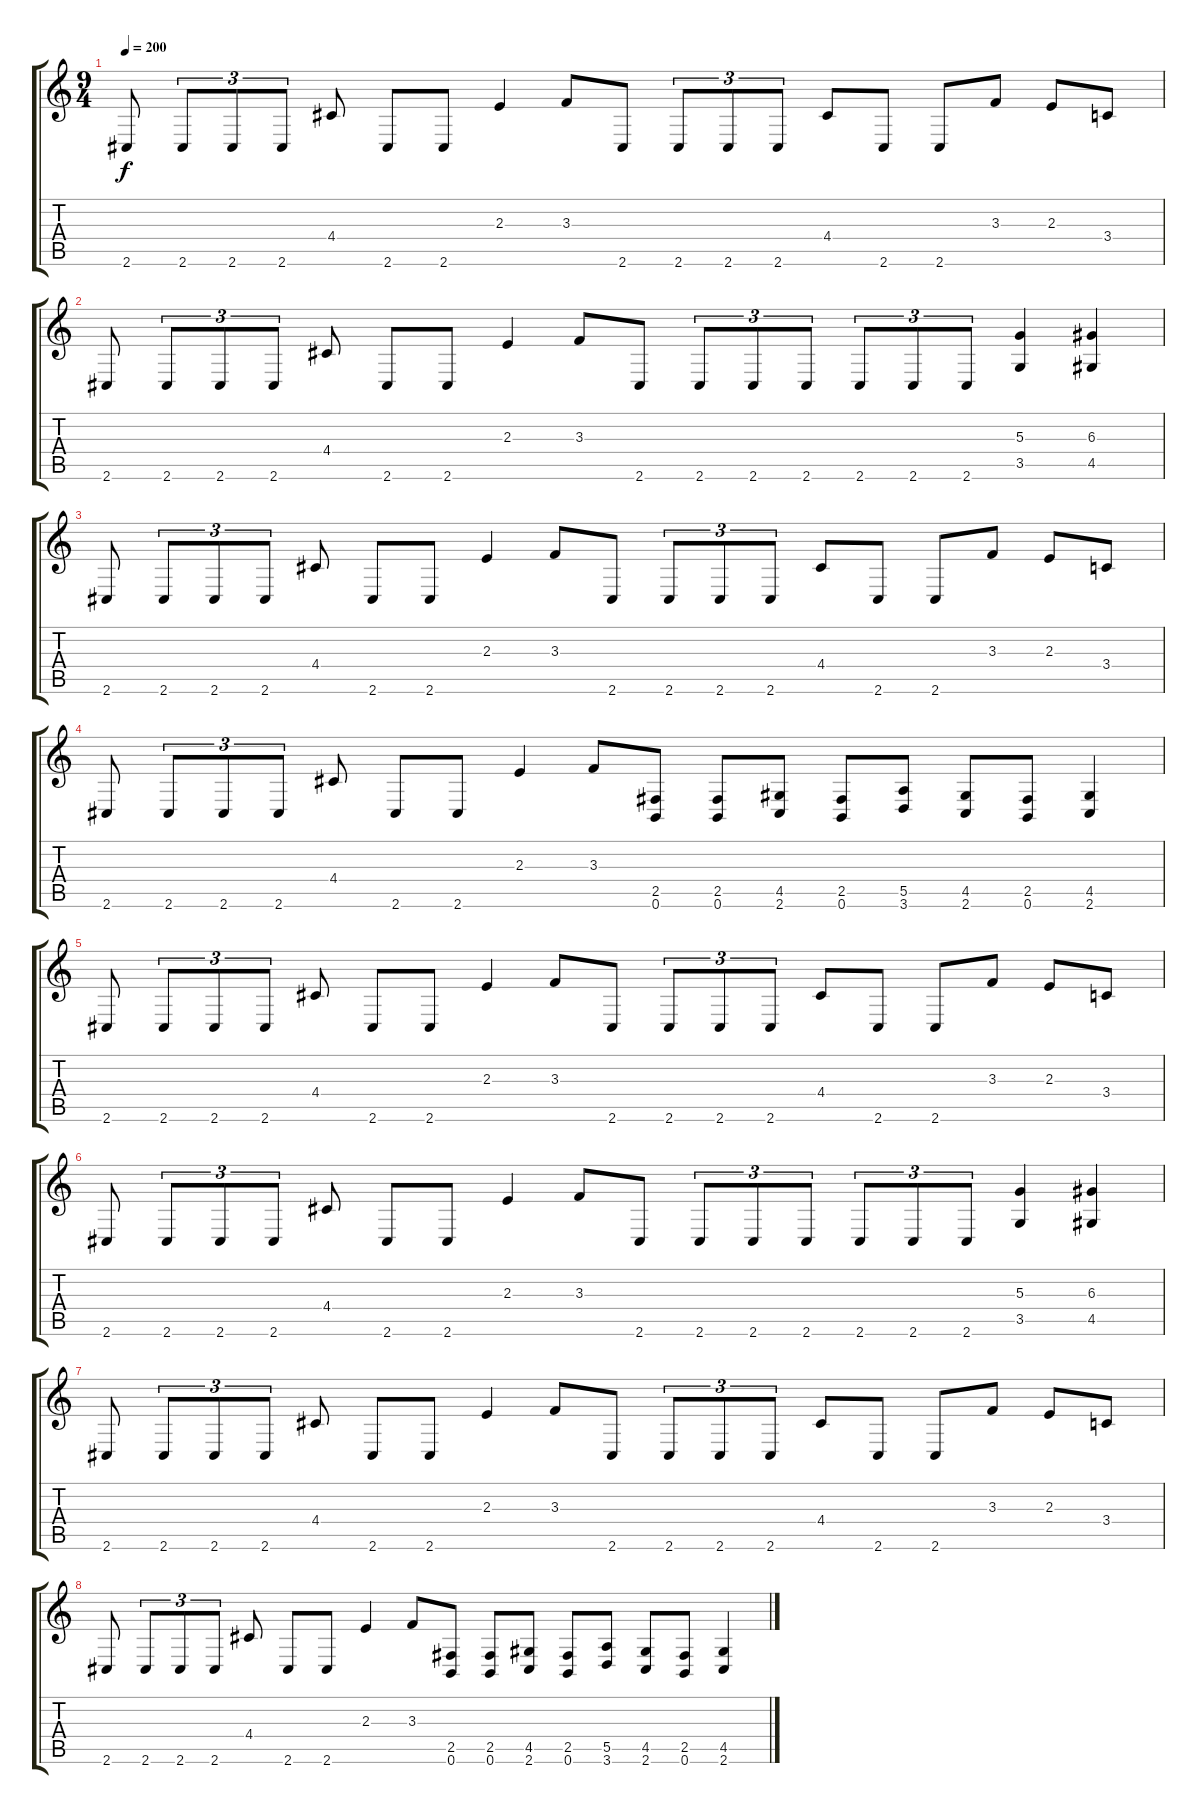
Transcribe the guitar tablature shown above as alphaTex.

\track "" {instrument overdrivenguitar}
\staff {score tabs}
\tuning (B3 Gb3 D3 A2 E2 B1) {hide}
\ts (9 4)
\tempo 200
\clef g2
\ks c
2.6.8{dy f} 2.6.8{tu (3 2)} 2.6.8{tu (3 2)} 2.6.8{tu (3 2)} 4.4.8 2.6.8 2.6.8 2.3.4 3.3.8 2.6.8 2.6.8{tu (3 2)} 2.6.8{tu (3 2)} 2.6.8{tu (3 2)} 4.4.8 2.6.8 2.6.8 3.3.8 2.3.8 3.4.8 |
2.6.8 2.6.8{tu (3 2)} 2.6.8{tu (3 2)} 2.6.8{tu (3 2)} 4.4.8 2.6.8 2.6.8 2.3.4 3.3.8 2.6.8 2.6.8{tu (3 2)} 2.6.8{tu (3 2)} 2.6.8{tu (3 2)} 2.6.8{tu (3 2)} 2.6.8{tu (3 2)} 2.6.8{tu (3 2)} (5.3 3.5).4 (6.3 4.5).4 |
2.6.8 2.6.8{tu (3 2)} 2.6.8{tu (3 2)} 2.6.8{tu (3 2)} 4.4.8 2.6.8 2.6.8 2.3.4 3.3.8 2.6.8 2.6.8{tu (3 2)} 2.6.8{tu (3 2)} 2.6.8{tu (3 2)} 4.4.8 2.6.8 2.6.8 3.3.8 2.3.8 3.4.8 |
2.6.8 2.6.8{tu (3 2)} 2.6.8{tu (3 2)} 2.6.8{tu (3 2)} 4.4.8 2.6.8 2.6.8 2.3.4 3.3.8 (2.5 0.6).8 (2.5 0.6).8 (4.5 2.6).8 (2.5 0.6).8 (5.5 3.6).8 (4.5 2.6).8 (2.5 0.6).8 (4.5 2.6).4 |
2.6.8 2.6.8{tu (3 2)} 2.6.8{tu (3 2)} 2.6.8{tu (3 2)} 4.4.8 2.6.8 2.6.8 2.3.4 3.3.8 2.6.8 2.6.8{tu (3 2)} 2.6.8{tu (3 2)} 2.6.8{tu (3 2)} 4.4.8 2.6.8 2.6.8 3.3.8 2.3.8 3.4.8 |
2.6.8 2.6.8{tu (3 2)} 2.6.8{tu (3 2)} 2.6.8{tu (3 2)} 4.4.8 2.6.8 2.6.8 2.3.4 3.3.8 2.6.8 2.6.8{tu (3 2)} 2.6.8{tu (3 2)} 2.6.8{tu (3 2)} 2.6.8{tu (3 2)} 2.6.8{tu (3 2)} 2.6.8{tu (3 2)} (5.3 3.5).4 (6.3 4.5).4 |
2.6.8 2.6.8{tu (3 2)} 2.6.8{tu (3 2)} 2.6.8{tu (3 2)} 4.4.8 2.6.8 2.6.8 2.3.4 3.3.8 2.6.8 2.6.8{tu (3 2)} 2.6.8{tu (3 2)} 2.6.8{tu (3 2)} 4.4.8 2.6.8 2.6.8 3.3.8 2.3.8 3.4.8 |
2.6.8 2.6.8{tu (3 2)} 2.6.8{tu (3 2)} 2.6.8{tu (3 2)} 4.4.8 2.6.8 2.6.8 2.3.4 3.3.8 (2.5 0.6).8 (2.5 0.6).8 (4.5 2.6).8 (2.5 0.6).8 (5.5 3.6).8 (4.5 2.6).8 (2.5 0.6).8 (4.5 2.6).4
